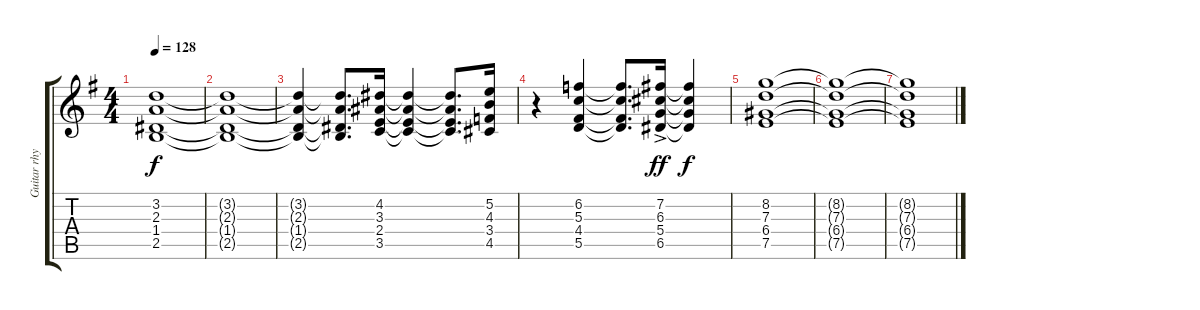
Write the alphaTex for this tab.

\track ("Guitar rhythm" "Guitar rhy") {instrument distortionguitar}
\staff {score tabs}
\tuning (E4 B3 G3 D3 A2 E2) {hide}
\ts (4 4)
\tempo 128
\clef g2
\ks g
(3.2{t} 2.3{t} 1.4{t} 2.5{t}).1{dy f} |
(3.2{t} 2.3{t} 1.4{t} 2.5{t}).1 |
(3.2{t} 2.3{t} 1.4{t} 2.5{t}).4 (3.2{t} 2.3{t} 1.4{t} 2.5{t}).8{d} (4.2 3.3 2.4 3.5).16 (4.2{t} 3.3{t} 2.4{t} 3.5{t}).4 (4.2{t} 3.3{t} 2.4{t} 3.5{t}).8{d} (5.2 4.3 3.4 4.5).16 |
r.4 (6.2 5.3 4.4 5.5).4 (6.2{t} 5.3{t} 4.4{t} 5.5{t}).8{d} (7.2{ac} 6.3{ac} 5.4{ac} 6.5{ac}).16{dy ff} (7.2{t} 6.3{t} 5.4{t} 6.5{t}).4{dy f} |
(8.2 7.3 6.4 7.5).1 |
(8.2{t} 7.3{t} 6.4{t} 7.5{t}).1 |
(8.2{t} 7.3{t} 6.4{t} 7.5{t}).1
